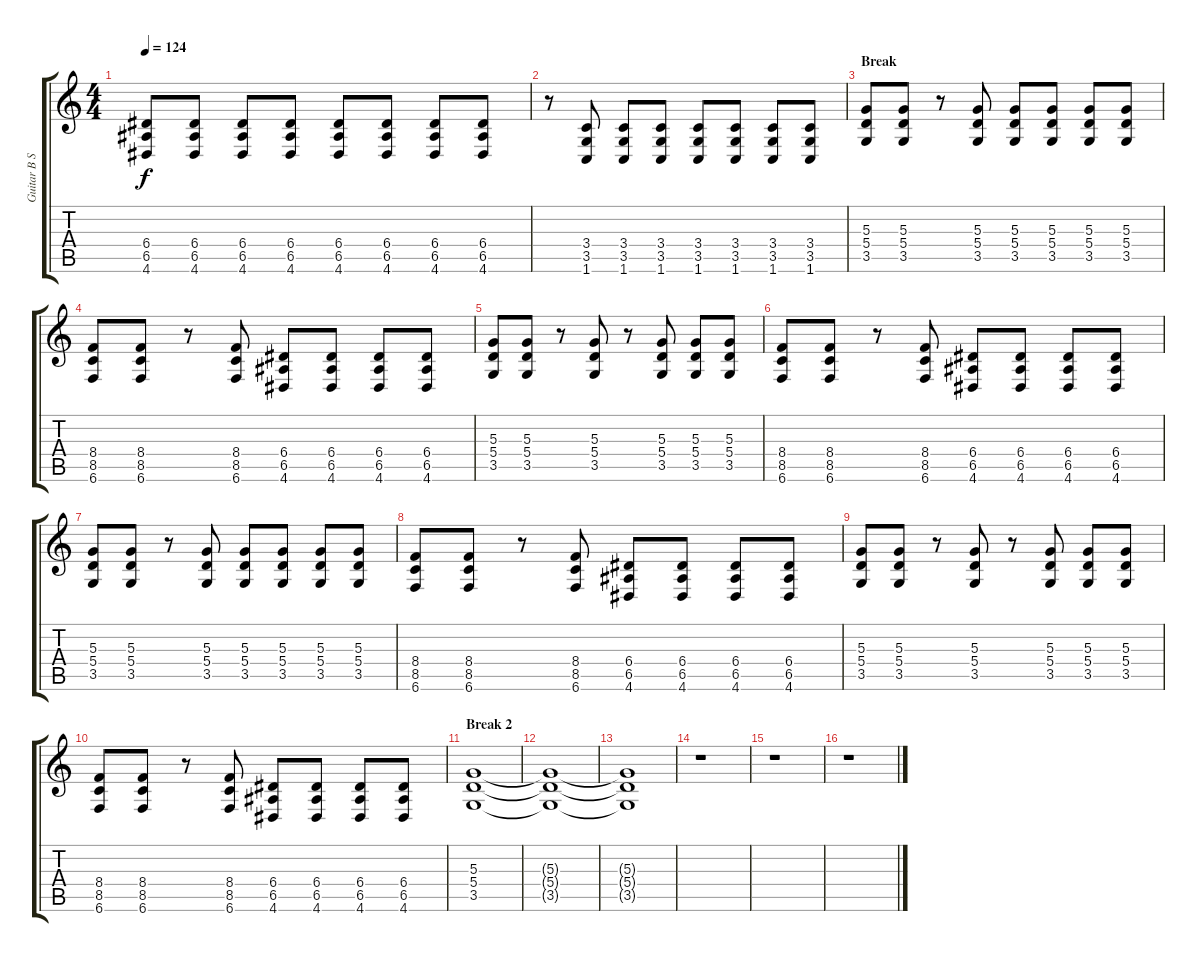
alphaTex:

\track ("Guitar B Standard" "Guitar B S") {instrument distortionguitar}
\staff {score tabs}
\tuning (B3 Gb3 D3 A2 E2 B1) {hide}
\ts (4 4)
\tempo 124
\clef g2
\ks c
(6.4 6.5 4.6).8{dy f} (6.4 6.5 4.6).8 (6.4 6.5 4.6).8 (6.4 6.5 4.6).8 (6.4 6.5 4.6).8 (6.4 6.5 4.6).8 (6.4 6.5 4.6).8 (6.4 6.5 4.6).8 |
r.8 (3.4 3.5 1.6).8 (3.4 3.5 1.6).8 (3.4 3.5 1.6).8 (3.4 3.5 1.6).8 (3.4 3.5 1.6).8 (3.4 3.5 1.6).8 (3.4 3.5 1.6).8 |
\section ("" "Break ")
(5.3 5.4 3.5).8 (5.3 5.4 3.5).8 r.8 (5.3 5.4 3.5).8 (5.3 5.4 3.5).8 (5.3 5.4 3.5).8 (5.3 5.4 3.5).8 (5.3 5.4 3.5).8 |
(8.4 8.5 6.6).8 (8.4 8.5 6.6).8 r.8 (8.4 8.5 6.6).8 (6.4 6.5 4.6).8 (6.4 6.5 4.6).8 (6.4 6.5 4.6).8 (6.4 6.5 4.6).8 |
(5.3 5.4 3.5).8 (5.3 5.4 3.5).8 r.8 (5.3 5.4 3.5).8 r.8 (5.3 5.4 3.5).8 (5.3 5.4 3.5).8 (5.3 5.4 3.5).8 |
(8.4 8.5 6.6).8 (8.4 8.5 6.6).8 r.8 (8.4 8.5 6.6).8 (6.4 6.5 4.6).8 (6.4 6.5 4.6).8 (6.4 6.5 4.6).8 (6.4 6.5 4.6).8 |
(5.3 5.4 3.5).8 (5.3 5.4 3.5).8 r.8 (5.3 5.4 3.5).8 (5.3 5.4 3.5).8 (5.3 5.4 3.5).8 (5.3 5.4 3.5).8 (5.3 5.4 3.5).8 |
(8.4 8.5 6.6).8 (8.4 8.5 6.6).8 r.8 (8.4 8.5 6.6).8 (6.4 6.5 4.6).8 (6.4 6.5 4.6).8 (6.4 6.5 4.6).8 (6.4 6.5 4.6).8 |
(5.3 5.4 3.5).8 (5.3 5.4 3.5).8 r.8 (5.3 5.4 3.5).8 r.8 (5.3 5.4 3.5).8 (5.3 5.4 3.5).8 (5.3 5.4 3.5).8 |
(8.4 8.5 6.6).8 (8.4 8.5 6.6).8 r.8 (8.4 8.5 6.6).8 (6.4 6.5 4.6).8 (6.4 6.5 4.6).8 (6.4 6.5 4.6).8 (6.4 6.5 4.6).8 |
\section ("" "Break 2")
(5.3 5.4 3.5).1 |
(5.3{t} 5.4{t} 3.5{t}).1 |
(5.3{t} 5.4{t} 3.5{t}).1 |
r.1 |
r.1 |
r.1
